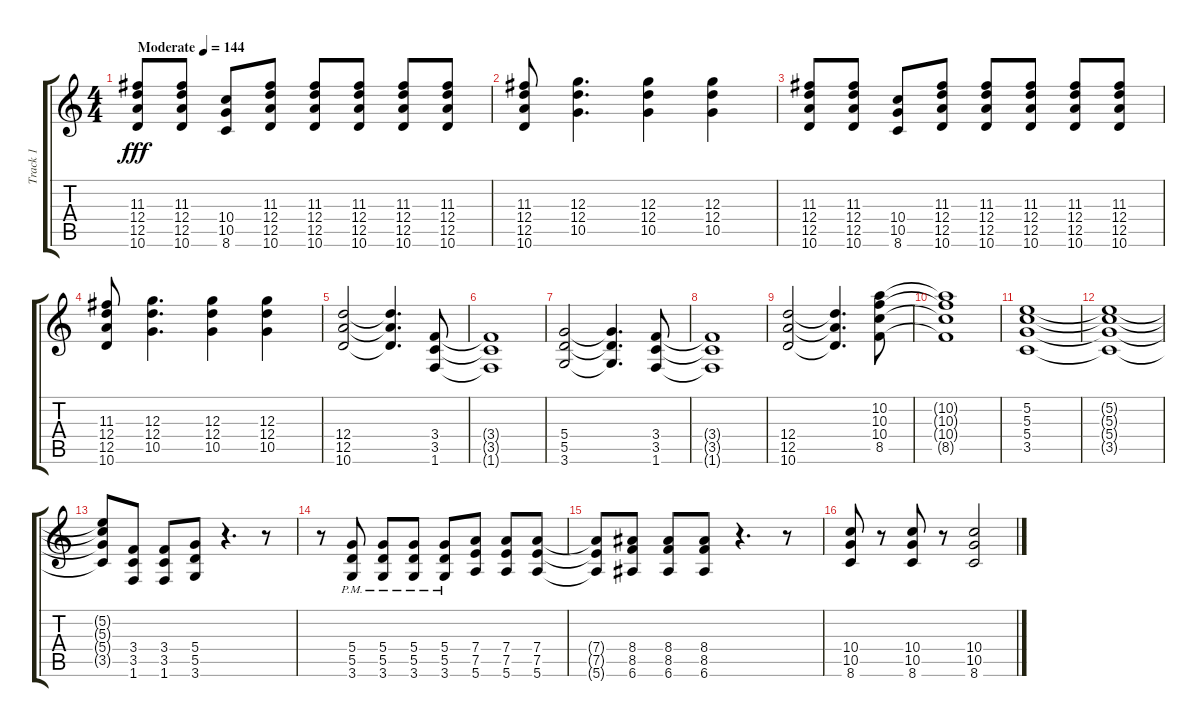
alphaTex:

\track ("Track 1" "Track 1") {instrument overdrivenguitar}
\staff {score tabs}
\tuning (E4 B3 G3 D3 A2 E2) {hide}
\ts (4 4)
\tempo (144 "Moderate")
\clef g2
\ks c
(11.3 12.4 12.5 10.6).8{dy fff instrument overdrivenguitar} (11.3 12.4 12.5 10.6).8 (10.4 10.5 8.6).8 (11.3 12.4 12.5 10.6).8 (11.3 12.4 12.5 10.6).8 (11.3 12.4 12.5 10.6).8 (11.3 12.4 12.5 10.6).8 (11.3 12.4 12.5 10.6).8 |
(11.3 12.4 12.5 10.6).8 (12.3 12.4 10.5).4{d} (12.3 12.4 10.5).4 (12.3 12.4 10.5).4 |
(11.3 12.4 12.5 10.6).8 (11.3 12.4 12.5 10.6).8 (10.4 10.5 8.6).8 (11.3 12.4 12.5 10.6).8 (11.3 12.4 12.5 10.6).8 (11.3 12.4 12.5 10.6).8 (11.3 12.4 12.5 10.6).8 (11.3 12.4 12.5 10.6).8 |
(11.3 12.4 12.5 10.6).8 (12.3 12.4 10.5).4{d} (12.3 12.4 10.5).4 (12.3 12.4 10.5).4 |
(12.4 12.5 10.6).2 (12.4{t} 12.5{t} 10.6{t}).4{d} (3.4 3.5 1.6).8 |
(3.4{t} 3.5{t} 1.6{t}).1 |
(5.4 5.5 3.6).2 (5.4{t} 5.5{t} 3.6{t}).4{d} (3.4 3.5 1.6).8 |
(3.4{t} 3.5{t} 1.6{t}).1 |
(12.4 12.5 10.6).2 (12.4{t} 12.5{t} 10.6{t}).4{d} (10.2 10.3 10.4 8.5).8 |
(10.2{t} 10.3{t} 10.4{t} 8.5{t}).1 |
(5.2 5.3 5.4 3.5).1 |
(5.2{t} 5.3{t} 5.4{t} 3.5{t}).1 |
(5.2{t} 5.3{t} 5.4{t} 3.5{t}).8 (3.4 3.5 1.6).8 (3.4 3.5 1.6).8 (5.4 5.5 3.6).8 r.4{d} r.8 |
r.8 (5.4{pm} 5.5{pm} 3.6{pm}).8 (5.4{pm} 5.5{pm} 3.6{pm}).8 (5.4{pm} 5.5{pm} 3.6{pm}).8 (5.4{pm} 5.5{pm} 3.6{pm}).8 (7.4 7.5 5.6).8 (7.4 7.5 5.6).8 (7.4 7.5 5.6).8 |
(7.4{t} 7.5{t} 5.6{t}).8 (8.4 8.5 6.6).8 (8.4 8.5 6.6).8 (8.4 8.5 6.6).8 r.4{d} r.8 |
(10.4 10.5 8.6).8 r.8 (10.4 10.5 8.6).8 r.8 (10.4 10.5 8.6).2
